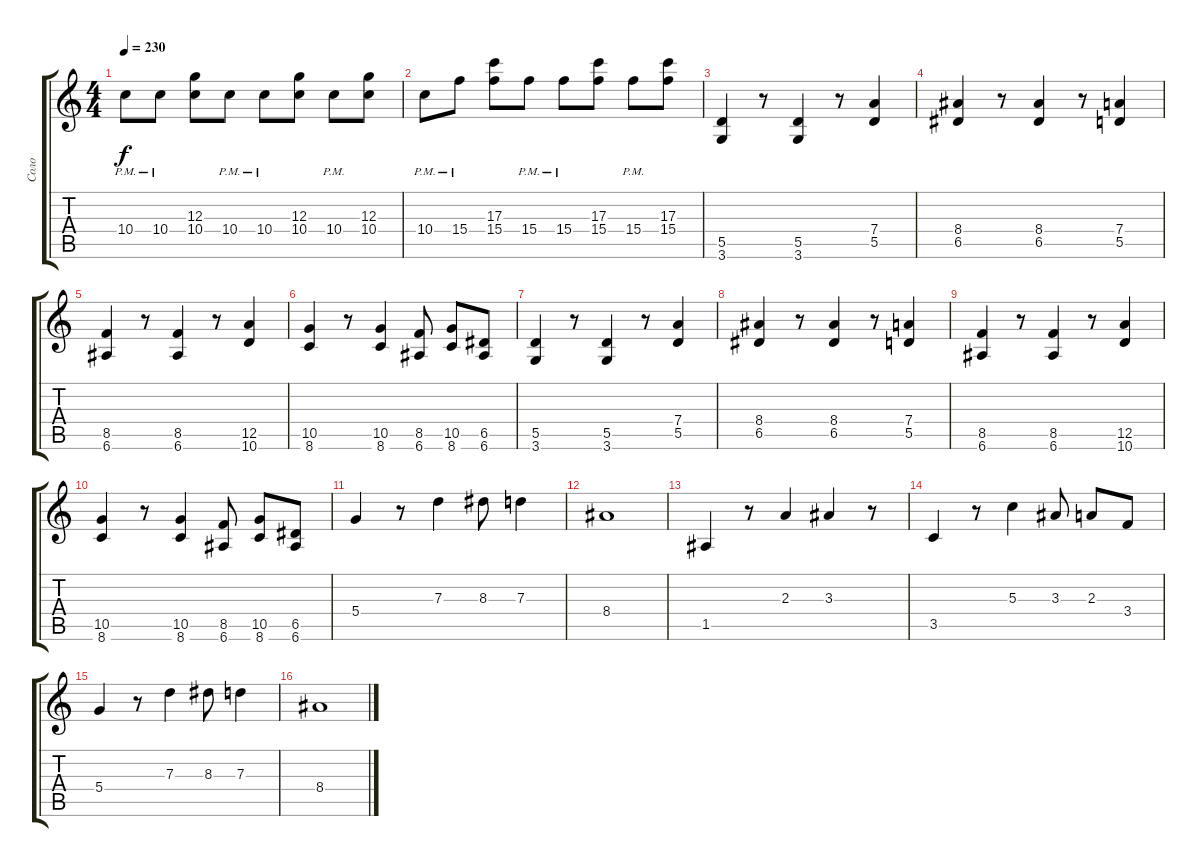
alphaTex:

\track ("Соло" "Соло") {instrument overdrivenguitar}
\staff {score tabs}
\tuning (E4 B3 G3 D3 A2 E2) {hide}
\ts (4 4)
\tempo 230
\clef g2
\ks c
10.4{pm}.8{dy f} 10.4{pm}.8 (12.3 10.4).8 10.4{pm}.8 10.4{pm}.8 (12.3 10.4).8 10.4{pm}.8 (12.3 10.4).8 |
10.4{pm}.8 15.4{pm}.8 (17.3 15.4).8 15.4{pm}.8 15.4{pm}.8 (17.3 15.4).8 15.4{pm}.8 (17.3 15.4).8 |
(5.5 3.6).4 r.8 (5.5 3.6).4 r.8 (7.4 5.5).4 |
(8.4 6.5).4 r.8 (8.4 6.5).4 r.8 (7.4 5.5).4 |
(8.5 6.6).4 r.8 (8.5 6.6).4 r.8 (12.5 10.6).4 |
(10.5 8.6).4 r.8 (10.5 8.6).4 (8.5 6.6).8 (10.5 8.6).8 (6.5 6.6).8 |
(5.5 3.6).4 r.8 (5.5 3.6).4 r.8 (7.4 5.5).4 |
(8.4 6.5).4 r.8 (8.4 6.5).4 r.8 (7.4 5.5).4 |
(8.5 6.6).4 r.8 (8.5 6.6).4 r.8 (12.5 10.6).4 |
(10.5 8.6).4 r.8 (10.5 8.6).4 (8.5 6.6).8 (10.5 8.6).8 (6.5 6.6).8 |
5.4.4 r.8 7.3.4 8.3.8 7.3.4 |
8.4.1 |
1.5.4 r.8 2.3.4 3.3.4 r.8 |
3.5.4 r.8 5.3.4 3.3.8 2.3.8 3.4.8 |
5.4.4 r.8 7.3.4 8.3.8 7.3.4 |
8.4.1
